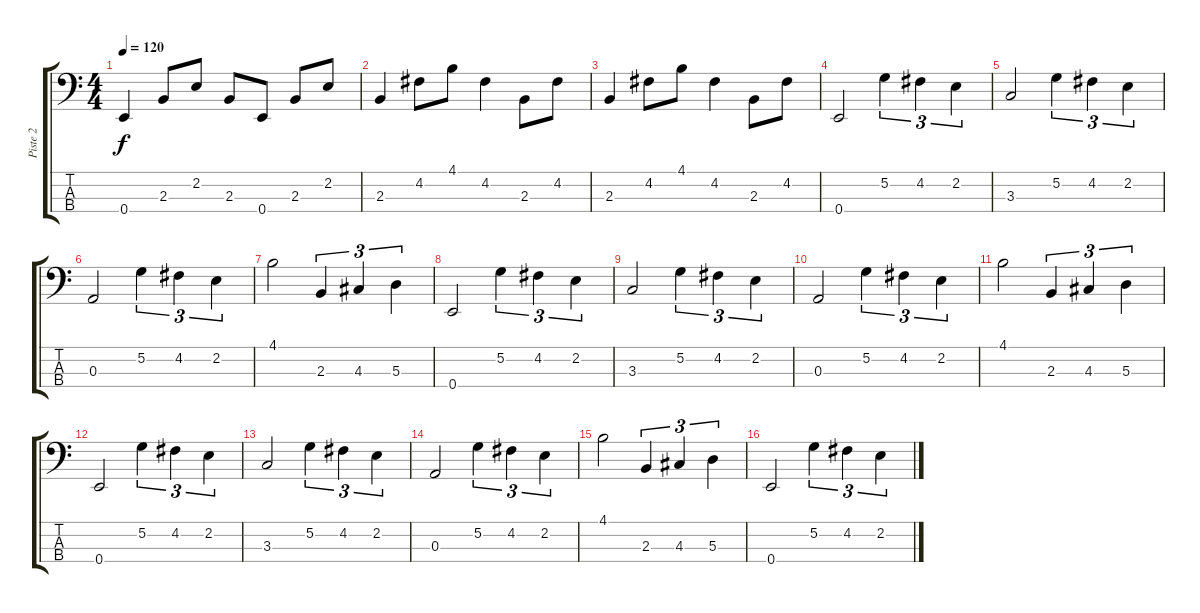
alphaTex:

\track ("Piste 2" "Piste 2") {instrument electricbassfinger}
\staff {score tabs}
\tuning (G2 D2 A1 E1) {hide}
\ts (4 4)
\tempo 120
\clef f4
\ks c
0.4.4{dy f} 2.3.8 2.2.8 2.3.8 0.4.8 2.3.8 2.2.8 |
2.3.4 4.2.8 4.1.8 4.2.4 2.3.8 4.2.8 |
2.3.4 4.2.8 4.1.8 4.2.4 2.3.8 4.2.8 |
0.4.2 5.2.4{tu (3 2)} 4.2.4{tu (3 2)} 2.2.4{tu (3 2)} |
3.3.2 5.2.4{tu (3 2)} 4.2.4{tu (3 2)} 2.2.4{tu (3 2)} |
0.3.2 5.2.4{tu (3 2)} 4.2.4{tu (3 2)} 2.2.4{tu (3 2)} |
4.1.2 2.3.4{tu (3 2)} 4.3.4{tu (3 2)} 5.3.4{tu (3 2)} |
0.4.2 5.2.4{tu (3 2)} 4.2.4{tu (3 2)} 2.2.4{tu (3 2)} |
3.3.2 5.2.4{tu (3 2)} 4.2.4{tu (3 2)} 2.2.4{tu (3 2)} |
0.3.2 5.2.4{tu (3 2)} 4.2.4{tu (3 2)} 2.2.4{tu (3 2)} |
4.1.2 2.3.4{tu (3 2)} 4.3.4{tu (3 2)} 5.3.4{tu (3 2)} |
0.4.2 5.2.4{tu (3 2)} 4.2.4{tu (3 2)} 2.2.4{tu (3 2)} |
3.3.2 5.2.4{tu (3 2)} 4.2.4{tu (3 2)} 2.2.4{tu (3 2)} |
0.3.2 5.2.4{tu (3 2)} 4.2.4{tu (3 2)} 2.2.4{tu (3 2)} |
4.1.2 2.3.4{tu (3 2)} 4.3.4{tu (3 2)} 5.3.4{tu (3 2)} |
0.4.2 5.2.4{tu (3 2)} 4.2.4{tu (3 2)} 2.2.4{tu (3 2)}
